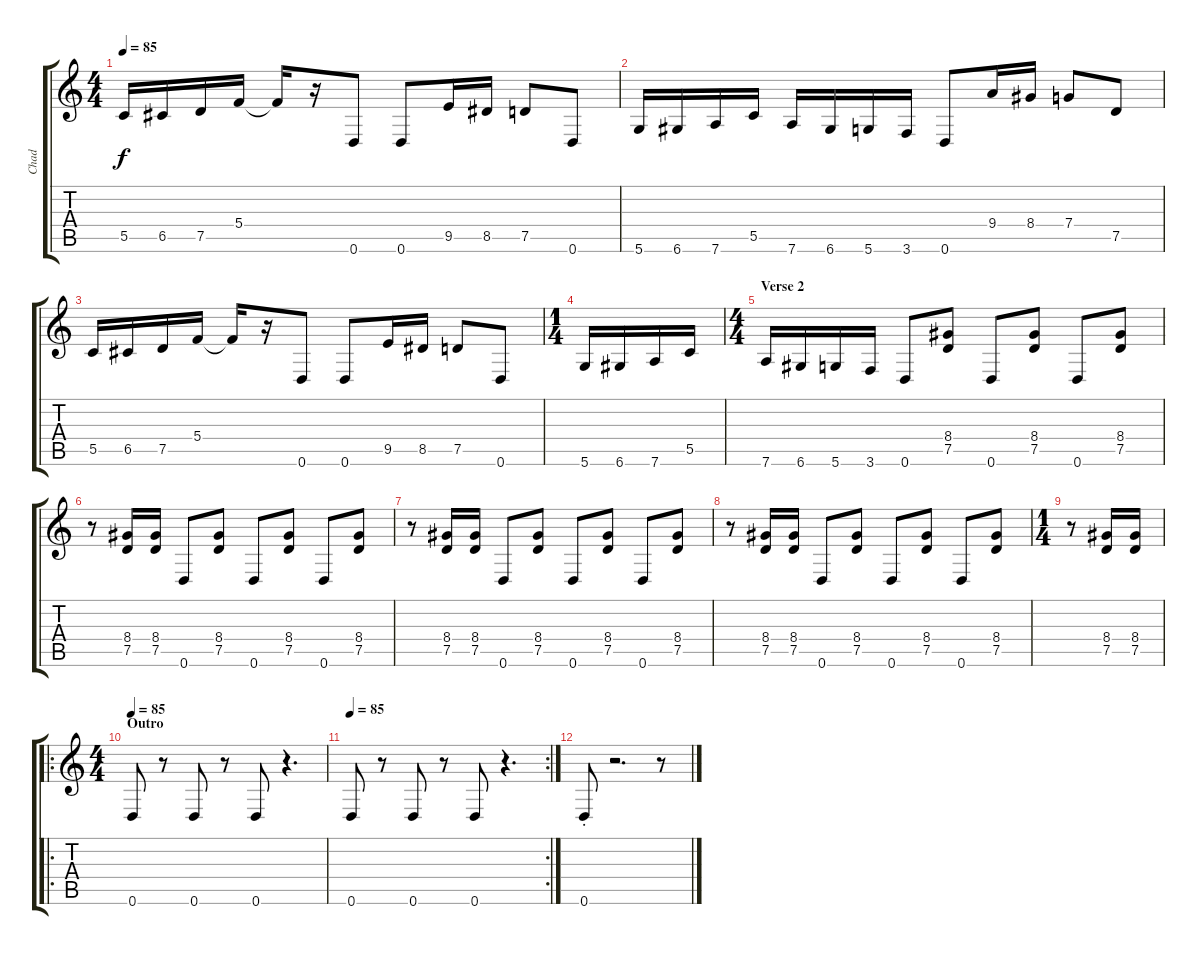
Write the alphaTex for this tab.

\track ("Chad" "Chad") {instrument distortionguitar}
\staff {score tabs}
\tuning (D4 A3 F3 C3 G2 D2) {hide}
\ts (4 4)
\tempo 85
\clef g2
\ks c
5.5.16{dy f} 6.5.16 7.5.16 5.4.16 5.4{t}.16 r.16 0.6.8 0.6.8 9.5.16 8.5.16 7.5.8 0.6.8 |
5.6.16 6.6.16 7.6.16 5.5.16 7.6.16 6.6.16 5.6.16 3.6.16 0.6.8 9.4.16 8.4.16 7.4.8 7.5.8 |
5.5.16 6.5.16 7.5.16 5.4.16 5.4{t}.16 r.16 0.6.8 0.6.8 9.5.16 8.5.16 7.5.8 0.6.8 |
\ts (1 4)
5.6.16 6.6.16 7.6.16 5.5.16 |
\ts (4 4)
\section ("" "Verse 2")
7.6.16 6.6.16 5.6.16 3.6.16 0.6.8 (8.4 7.5).8 0.6.8 (8.4 7.5).8 0.6.8 (8.4 7.5).8 |
r.8 (8.4 7.5).16 (8.4 7.5).16 0.6.8 (8.4 7.5).8 0.6.8 (8.4 7.5).8 0.6.8 (8.4 7.5).8 |
r.8 (8.4 7.5).16 (8.4 7.5).16 0.6.8 (8.4 7.5).8 0.6.8 (8.4 7.5).8 0.6.8 (8.4 7.5).8 |
r.8 (8.4 7.5).16 (8.4 7.5).16 0.6.8 (8.4 7.5).8 0.6.8 (8.4 7.5).8 0.6.8 (8.4 7.5).8 |
\ts (1 4)
r.8 (8.4 7.5).16 (8.4 7.5).16 |
\ro
\ts (4 4)
\section ("" "Outro")
\tempo 80
\tempo 85
0.6.8 r.8 0.6.8 r.8 0.6.8 r.4{d} |
\rc 2
\tempo 80
\tempo 85
0.6.8 r.8 0.6.8 r.8 0.6.8 r.4{d} |
0.6{st}.8 r.2{d} r.8
